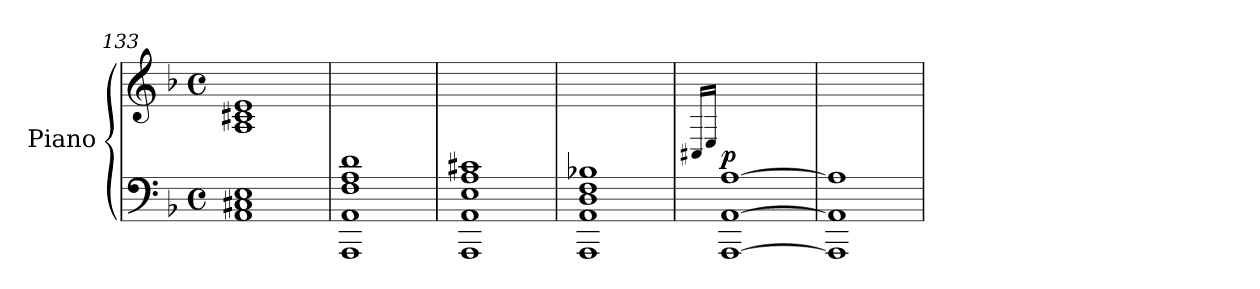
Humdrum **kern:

**kern	**kern	**dynam
*part1	*part1	*part1
*staff2	*staff1	*staff1/2
*I"Piano	*	*
*I'Pno	*	*
*clefF4	*clefG2	*
*k[b-]	*k[b-]	*
*M4/4	*M4/4	*
*met(c)	*met(c)	*
=133	=133	=133
*^	*	*
1ryy	1AA 1C#X 1E	1A 1c#X 1e	.
!!LO:PB:g=z
=134	=134	=134	=134
*	*^	*	*
!	!	!	!	!LO:DY:b
1F 1A 1d	1ryy	1AAA 1AA	1ryy	other-dynamics
=135	=135	=135	=135	=135
1E 1A 1c#X	1ryy	1AAA 1AA	1ryy	.
=136	=136	=136	=136	=136
1D 1F 1B-X	1ryy	1AAA 1AA	1ryy	.
=137	=137	=137	=137	=137
.	.	.	16qC#X/LL	.
.	.	.	16qE/JJ	.
!	!	!	!	!LO:DY:b
[1A	1ryy	[1AAA [1AA	1ryy	p
=138	=138	=138	=138	=138
1A]	1ryy	1AAA] 1AA]	1ryy	.
*v	*v	*v	*	*
=	=	=
*-	*-	*-
